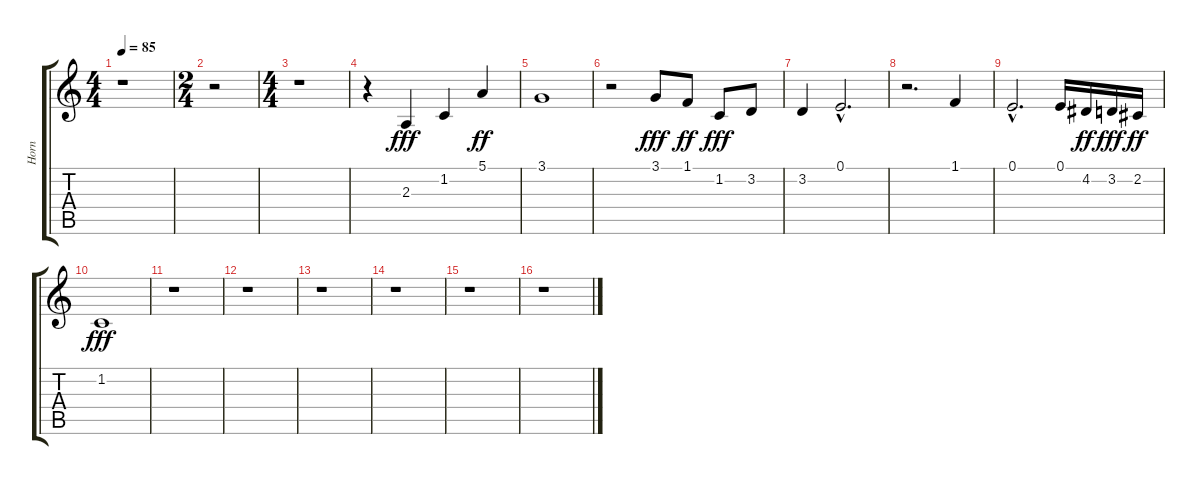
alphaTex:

\track ("Horn" "Horn") {instrument frenchhorn}
\staff {score tabs}
\tuning (E4 B3 G3 D3 A2 E2) {hide}
\ts (4 4)
\tempo 85
\clef g2
\ks c
r.1{dy fff} |
\ts (2 4)
r.2 |
\ts (4 4)
r.1 |
r.4 2.3.4{balance 13} 1.2.4 5.1.4{dy ff} |
3.1.1 |
r.2 3.1.8{dy fff} 1.1.8{dy ff} 1.2.8{dy fff} 3.2.8 |
3.2.4 0.1{hac}.2{d} |
r.2{d} 1.1.4 |
0.1{hac}.2{d} 0.1.16 4.2.16{dy ff} 3.2.16{dy fff} 2.2.16{dy ff} |
1.2.1{dy fff} |
r.1 |
r.1 |
r.1 |
r.1 |
r.1 |
r.1
